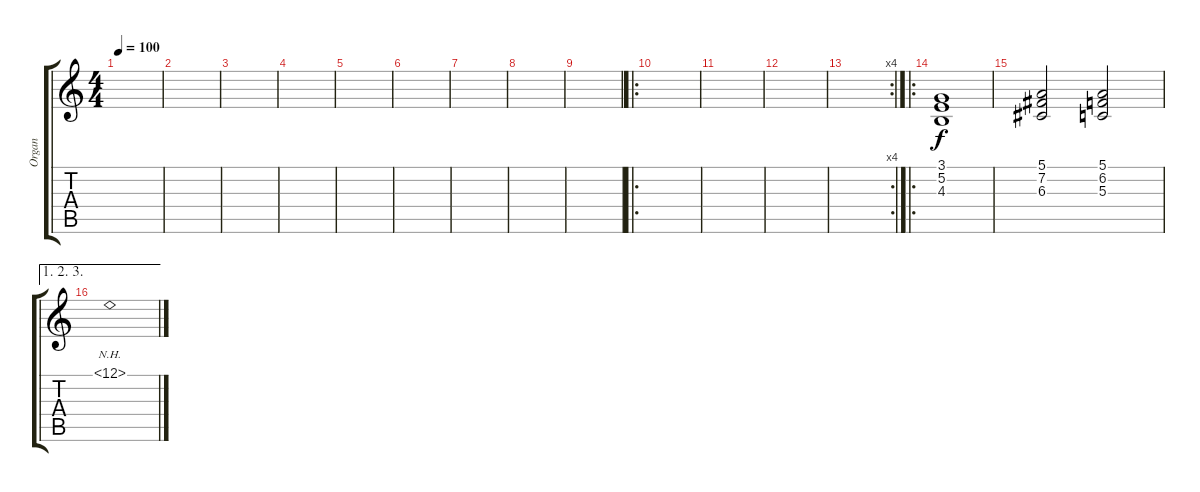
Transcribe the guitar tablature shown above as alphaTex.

\track ("Organ" "Organ") {instrument drawbarorgan}
\staff {score tabs}
\tuning (E4 B3 G3 D3 A2 E2) {hide}
\ts (4 4)
\tempo 100
\clef g2
\ks c
|
|
|
|
|
|
|
|
|
\ro
|
|
|
\rc 4
|
\ro
(3.1 5.2 4.3).1 |
(5.1 7.2 6.3).2 (5.1 6.2 5.3).2 |
\ae (1 2 3)
12.1{nh}.1{volume 16}
